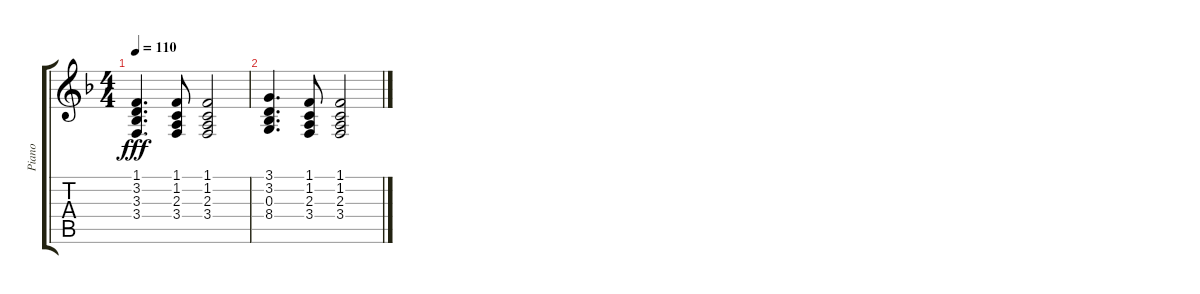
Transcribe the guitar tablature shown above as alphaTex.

\track ("Piano" "Piano") {instrument electricgrandpiano}
\staff {score tabs}
\tuning (E4 B3 G3 D3 A2 E2) {hide}
\ts (4 4)
\tempo 110
\clef g2
\ks f
(1.1 3.2 3.3 3.4).4{d dy fff} (1.1 1.2 2.3 3.4).8 (1.1 1.2 2.3 3.4).2 |
(3.1 3.2 0.3 8.4).4{d} (1.1 1.2 2.3 3.4).8 (1.1 1.2 2.3 3.4).2
